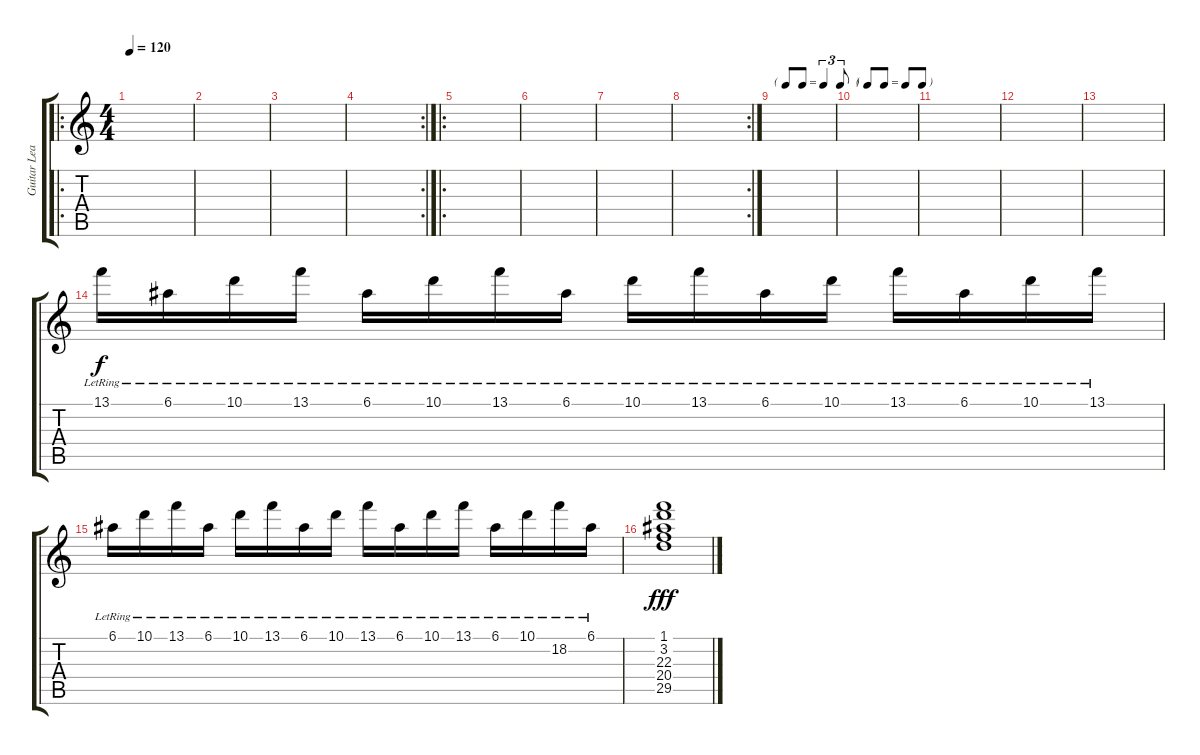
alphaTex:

\track ("Guitar Lead" "Guitar Lea") {instrument overdrivenguitar}
\staff {score tabs}
\tuning (E4 B3 G3 D3 A2 E2) {hide}
\ro
\ts (4 4)
\tempo 120
\clef g2
\ks c
|
|
|
\rc 2
|
\ro
|
|
|
\rc 2
|
\tf triplet8th
|
\tf none
|
|
|
|
13.1{lr}.16{dy f} 6.1{lr}.16 10.1{lr}.16 13.1{lr}.16 6.1{lr}.16 10.1{lr}.16 13.1{lr}.16 6.1{lr}.16 10.1{lr}.16 13.1{lr}.16 6.1{lr}.16 10.1{lr}.16 13.1{lr}.16 6.1{lr}.16 10.1{lr}.16 13.1{lr}.16 |
6.1{lr}.16 10.1{lr}.16 13.1{lr}.16 6.1{lr}.16 10.1{lr}.16 13.1{lr}.16 6.1{lr}.16 10.1{lr}.16 13.1{lr}.16 6.1{lr}.16 10.1{lr}.16 13.1{lr}.16 6.1{lr}.16 10.1{lr}.16 18.2{lr}.16 6.1{lr}.16 |
(1.1 3.2 22.3 20.4 29.5).1{dy fff}
